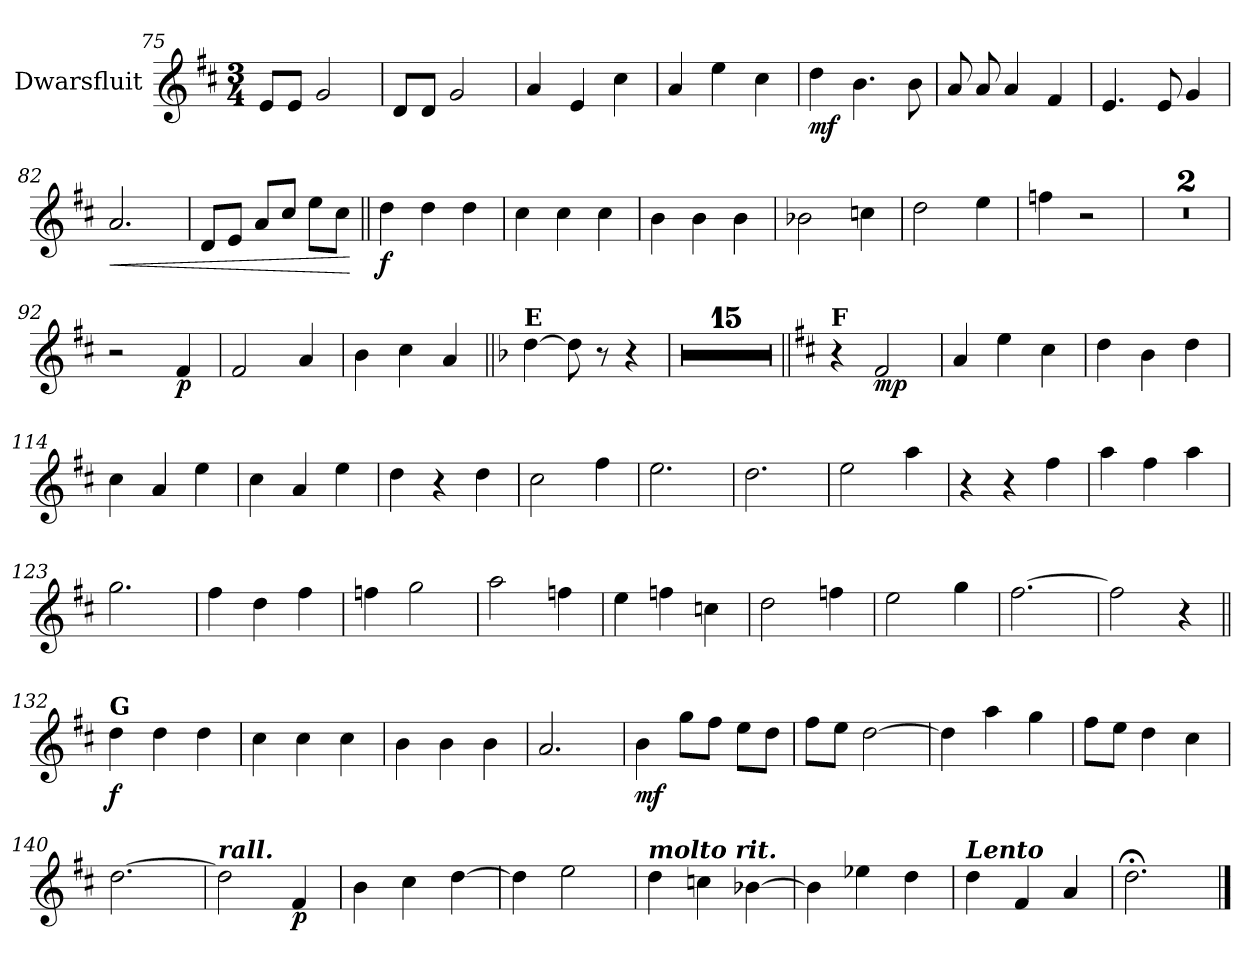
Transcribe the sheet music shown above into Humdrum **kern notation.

**kern	**dynam
*part1	*part1
*staff1	*staff1
*I"Dwarsfluit	*
*I'Fl.	*
*clefG2	*
*k[f#c#]	*
*M3/4	*
=75	=75
8e/L	.
8e/J	.
2g/	.
!!LO:LB:g=z
=76	=76
8d/L	.
8d/J	.
2g/	.
=77	=77
4a/	.
4e/	.
4cc#\	.
=78	=78
4a/	.
4ee\	.
4cc#\	.
=79	=79
!	!LO:DY:b
4dd\	mf
4.b\	.
8b\	.
=80	=80
8a/	.
8a/	.
4a/	.
4f#/	.
=81	=81
4.e/	.
8e/	.
4g/	.
=82	=82
!	!LO:HP:b
2.a/	<
=83	=83
8d/L	.
8e/J	.
8a/L	.
8cc#/J	.
8ee\L	.
8cc#\J	.
.	[
=84||	=84||
!	!LO:DY:b
4dd\	f
4dd\	.
4dd\	.
!!LO:LB:g=z
=85	=85
4cc#\	.
4cc#\	.
4cc#\	.
=86	=86
4b\	.
4b\	.
4b\	.
=87	=87
2b-X\	.
4ccn\	.
=88	=88
2dd\	.
4ee\	.
=89	=89
4ffn\	.
2r	.
=90	=90
2.r	.
=91	=91
2.r	.
=92	=92
2r	.
!	!LO:DY:b
4f#/	p
=93	=93
2f#/	.
4a/	.
=94	=94
4b\	.
4cc#\	.
4a/	.
=95||	=95||
*k[b-]	*
!LO:TX:a:B:t=E	!
[4dd\	.
8dd\]	.
8r	.
4r	.
=96	=96
2.r	.
!!LO:PB:g=z
=97	=97
2.r	.
=98	=98
2.r	.
=99	=99
2.r	.
=100	=100
2.r	.
=101	=101
2.r	.
=102	=102
2.r	.
=103	=103
2.r	.
=104	=104
2.r	.
=105	=105
2.r	.
=106	=106
2.r	.
=107	=107
2.r	.
=108	=108
2.r	.
=109	=109
2.r	.
=110	=110
2.r	.
!!LO:LB:g=z
=111||	=111||
*k[f#c#]	*
!LO:TX:a:B:t=F	!
4r	.
!	!LO:DY:b
2f#/	mp
=112	=112
4a/	.
4ee\	.
4cc#\	.
=113	=113
4dd\	.
4b\	.
4dd\	.
=114	=114
4cc#\	.
4a/	.
4ee\	.
=115	=115
4cc#\	.
4a/	.
4ee\	.
=116	=116
4dd\	.
4r	.
4dd\	.
=117	=117
2cc#\	.
4ff#\	.
=118	=118
2.ee\	.
=119	=119
2.dd\	.
=120	=120
2ee\	.
4aa\	.
=121	=121
4r	.
4r	.
4ff#\	.
=122	=122
4aa\	.
4ff#\	.
4aa\	.
!!LO:LB:g=z
=123	=123
2.gg\	.
=124	=124
4ff#\	.
4dd\	.
4ff#\	.
=125	=125
4ffn\	.
2gg\	.
=126	=126
2aa\	.
4ffn\	.
=127	=127
4ee\	.
4ffn\	.
4ccn\	.
=128	=128
2dd\	.
4ffn\	.
=129	=129
2ee\	.
4gg\	.
=130	=130
[2.ff#\	.
=131	=131
2ff#\]	.
4r	.
=132||	=132||
!LO:TX:a:B:t=G	!
!	!LO:DY:b
4dd\	f
4dd\	.
4dd\	.
=133	=133
4cc#\	.
4cc#\	.
4cc#\	.
=134	=134
4b\	.
4b\	.
4b\	.
!!LO:LB:g=z
=135	=135
2.a/	.
=136	=136
!	!LO:DY:b
4b\	mf
8gg\L	.
8ff#\J	.
8ee\L	.
8dd\J	.
=137	=137
8ff#\L	.
8ee\J	.
[2dd\	.
=138	=138
4dd\]	.
4aa\	.
4gg\	.
=139	=139
8ff#\L	.
8ee\J	.
4dd\	.
4cc#\	.
=140	=140
[2.dd\	.
=141	=141
!LO:TX:a:Bi:t=rall.	!
2dd\]	.
!	!LO:DY:b
4f#/	p
=142	=142
*MM80	*
4b\	.
4cc#\	.
[4dd\	.
=143	=143
4dd\]	.
2ee\	.
=144	=144
!LO:TX:a:Bi:t=molto rit.	!
4dd\	.
4ccn\	.
[4b-X\	.
!!LO:LB:g=z
=145	=145
4b-\]	.
4ee-X\	.
4dd\	.
=146	=146
*MM60	*
!LO:TX:a:Bi:t=Lento	!
4dd\	.
4f#/	.
4a/	.
=147	=147
2.dd;<\	.
==	==
*-	*-
